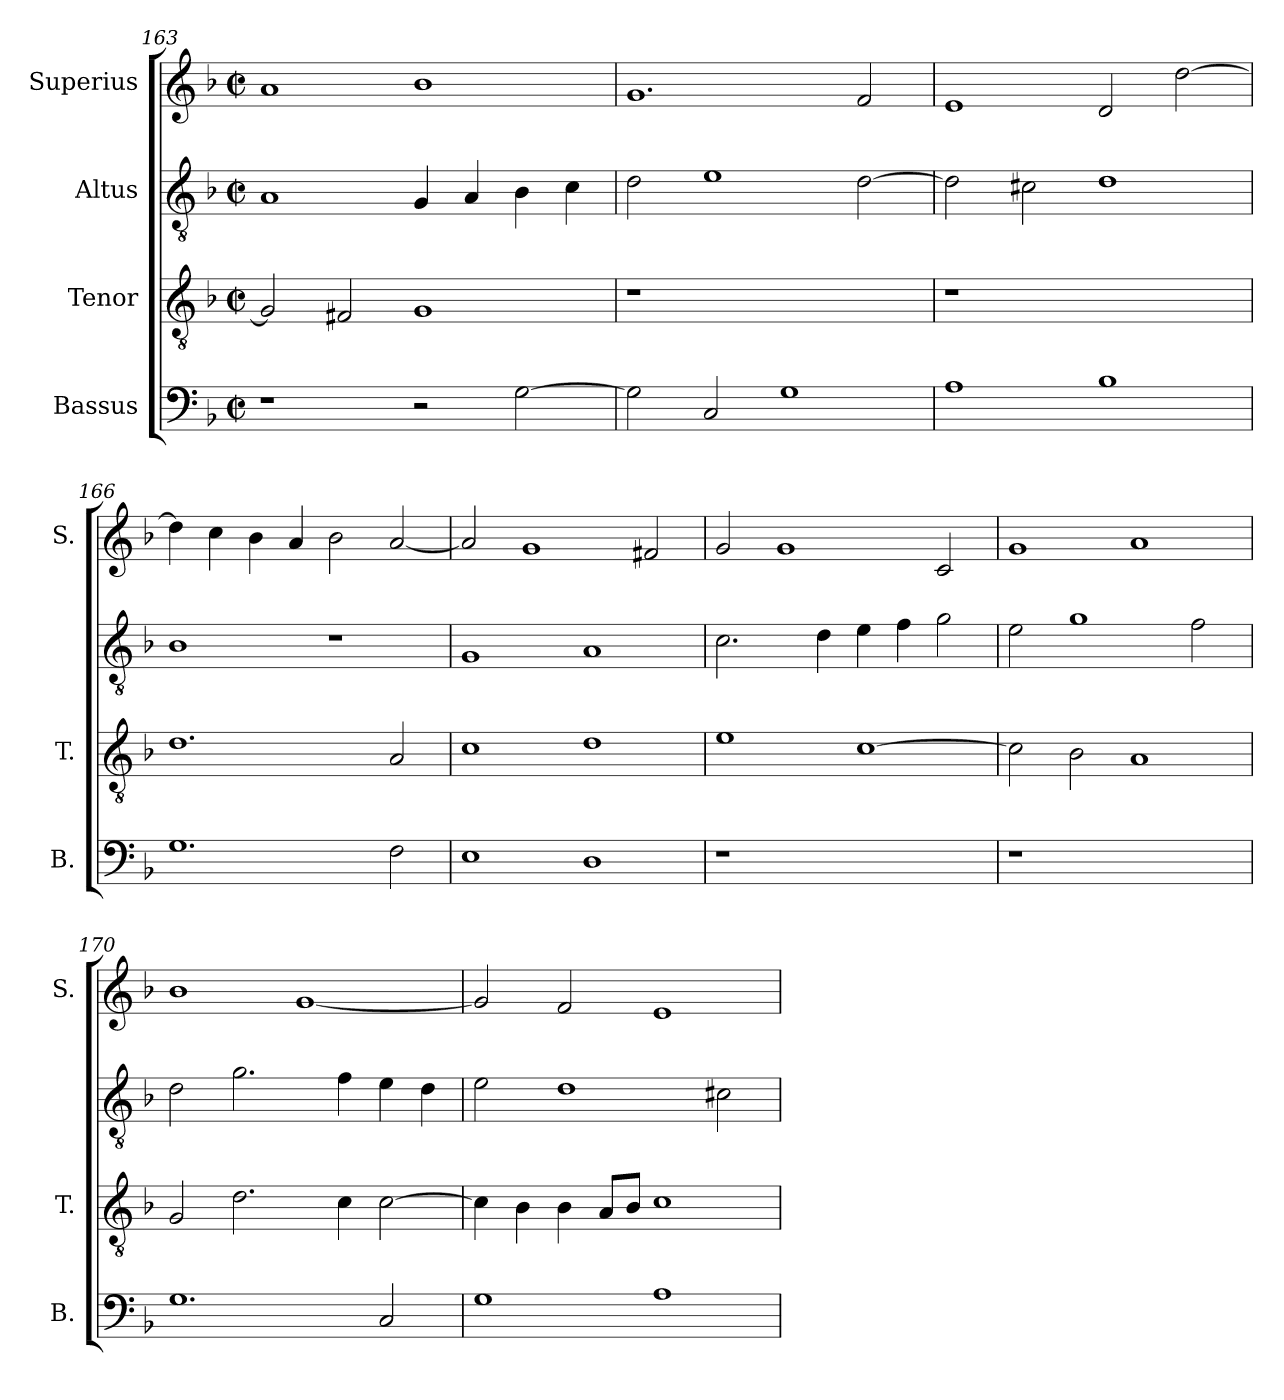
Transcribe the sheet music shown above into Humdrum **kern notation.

**kern	**kern	**kern	**kern
*part4	*part3	*part2	*part1
*staff4	*staff3	*staff2	*staff1
*I"Bassus	*I"Tenor	*I"Altus	*I"Superius
*I'B.	*I'T.	*	*I'S.
*clefF4	*clefGv2	*clefGv2	*clefG2
*	*ITrd7c12	*ITrd7c12	*
*k[b-]	*k[b-]	*k[b-]	*k[b-]
*F:	*F:	*F:	*F:
*M2/2	*M2/2	*M2/2	*M2/2
*met(c|)	*met(c|)	*met(c|)	*met(c|)
=163	=163	=163	=163
1r	2GGi/]	1AAi	1ai
.	2FF#Xi/	.	.
2r	1GGi	4GGi/	1b-i
.	.	4AAi/	.
[>2Gi\	.	4BB-i\	.
.	.	4Ci\	.
=164	=164	=164	=164
!	!LO:N:vis=1	!	!
2Gi\]	1r	2Di\	1.gi
2Ci/	.	1Ei	.
1Gi	1ryy	.	.
.	.	[>2Di\	2fi/
=165	=165	=165	=165
!	!LO:N:vis=1	!	!
1Ai	1r	2Di\]	1ei
.	.	2C#Xi\	.
1B-i	1ryy	1Di	2di/
.	.	.	[>2ddi\
!!LO:PB:g=z
=166	=166	=166	=166
1.Gi	1.Di	1BB-i	4ddi\]
.	.	.	4cci\
.	.	.	4b-i\
.	.	.	4ai/
.	.	1r	2b-i\
2Fi\	2AAi/	.	[<2ai/
=167	=167	=167	=167
1Ei	1Ci	1GGi	2ai/]
.	.	.	1gi
1Di	1Di	1AAi	.
.	.	.	2f#Xi/
=168	=168	=168	=168
!LO:N:vis=1	!	!	!
1r	1Ei	2.Ci\	2gi/
.	.	.	1gi
.	.	4Di\	.
1ryy	[>1Ci	4Ei\	.
.	.	4Fi\	.
.	.	2Gi\	2ci/
=169	=169	=169	=169
!LO:N:vis=1	!	!	!
1r	2Ci\]	2Ei\	1gi
.	2BB-i\	1Gi	.
1ryy	1AAi	.	1ai
.	.	2Fi\	.
=170	=170	=170	=170
1.Gi	2GGi/	2Di\	1b-i
.	2.Di\	2.Gi\	.
.	.	.	[<1gi
.	4Ci\	4Fi\	.
2Ci/	[>2Ci\	4Ei\	.
.	.	4Di\	.
!!LO:LB:g=z
=171	=171	=171	=171
1Gi	4Ci\]	2Ei\	2gi/]
.	4BB-i\	.	.
.	4BB-i\	1Di	2fi/
.	8AAi/L	.	.
.	8BB-i/J	.	.
1Ai	1Ci	.	1ei
.	.	2C#Xi\	.
=	=	=	=
*-	*-	*-	*-
